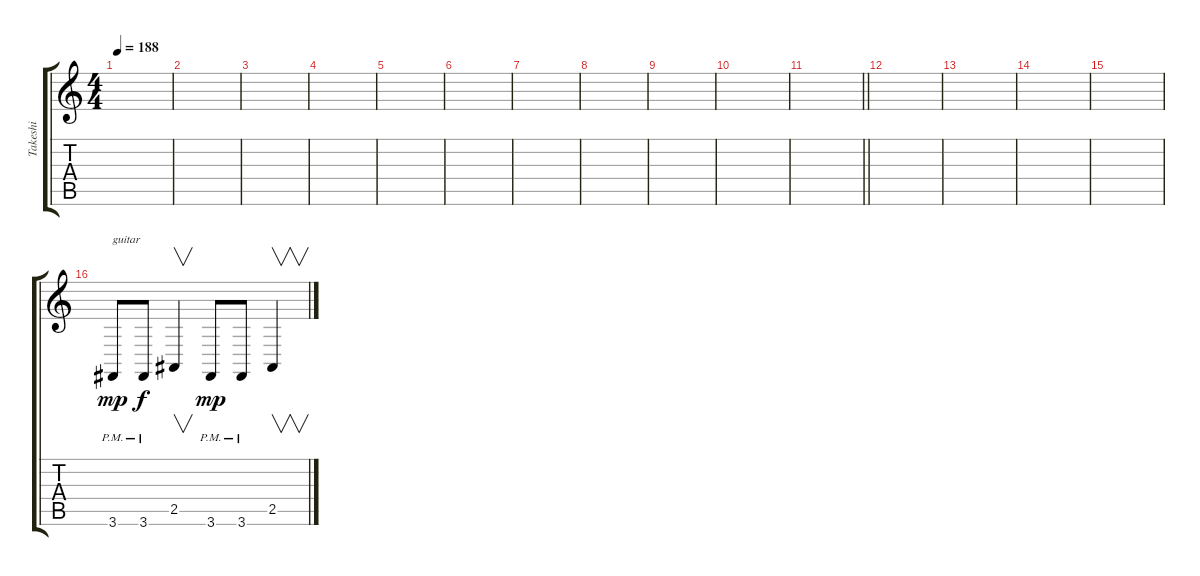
\track ("Takeshi" "Takeshi") {instrument voiceoohs}
\staff {score tabs}
\tuning (Eb4 Bb3 Gb3 Db3 Ab2 Eb2) {hide}
\ts (4 4)
\tempo 188
\clef g2
\ks c
|
|
|
|
|
|
|
|
|
|
\barLineRight lightlight
|
\section ("" "")
|
|
|
|
3.6{pm}.8{txt "guitar" dy mp volume 8 balance 2 instrument distortionguitar} 3.6{pm}.8{dy f} 2.5.4{v} 3.6{pm}.8{dy mp} 3.6{pm}.8 2.5.4{v}
